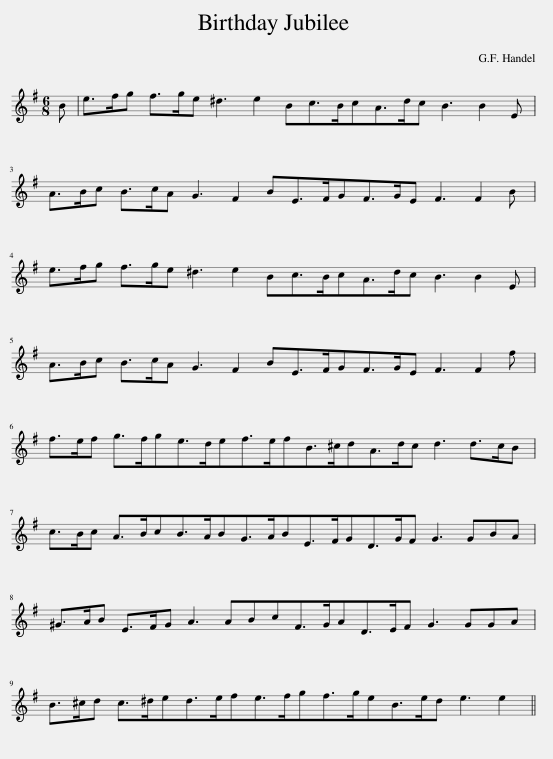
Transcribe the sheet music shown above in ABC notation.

X:1
L:1/8
M:6/8
I:linebreak $
K:Emin
V:1 treble
V:1
 B | e>fg f>ge ^d3 e2 Bc>BcA>dc B3 B2 E |$ A>Bc B>cA G3 F2 BE>FGF>GE F3 F2 B |$ e>fg f>ge ^d3 e2 Bc>BcA>dc B3 B2 E |$ A>Bc B>cA G3 F2 BE>FGF>GE F3 F2 f |$ %5
 f>ef g>fge>def>efB>^cdA>dc d3 d>cB |$ c>Bc A>BcB>ABG>ABE>FGD>GF G3 GBA |$ ^G>AB E>FG A3 ABcF>GAD>EF G3 GGA |$ B>^cd c>^ded>efe>fgf>geB>ed e3 e2 || %9
